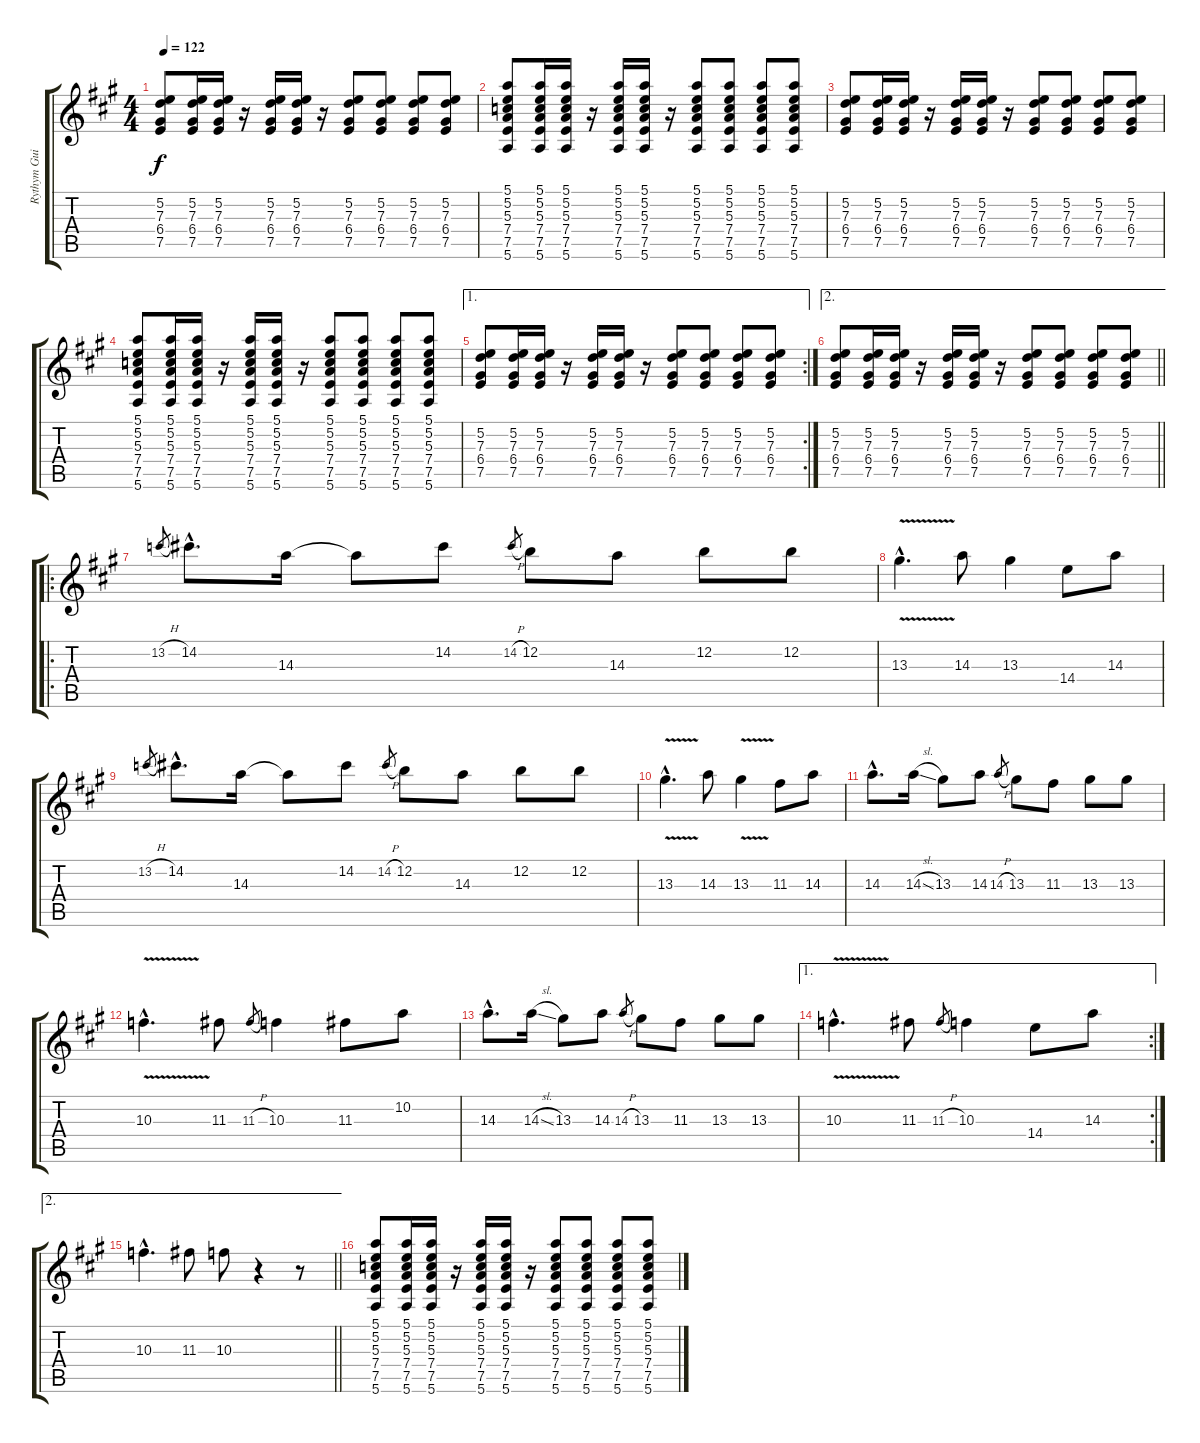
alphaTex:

\track ("Rythym Guitar" "Rythym Gui") {instrument acousticguitarnylon}
\staff {score tabs}
\tuning (E4 B3 G3 D3 A2 E2) {hide}
\ts (4 4)
\tempo 122
\clef g2
\ks a
(5.2 7.3 6.4 7.5).8{dy f} (5.2 7.3 6.4 7.5).16 (5.2 7.3 6.4 7.5).16 r.16 (5.2 7.3 6.4 7.5).16 (5.2 7.3 6.4 7.5).16 r.16 (5.2 7.3 6.4 7.5).8 (5.2 7.3 6.4 7.5).8 (5.2 7.3 6.4 7.5).8 (5.2 7.3 6.4 7.5).8 |
(5.1 5.2 5.3 7.4 7.5 5.6).8 (5.1 5.2 5.3 7.4 7.5 5.6).16 (5.1 5.2 5.3 7.4 7.5 5.6).16 r.16 (5.1 5.2 5.3 7.4 7.5 5.6).16 (5.1 5.2 5.3 7.4 7.5 5.6).16 r.16 (5.1 5.2 5.3 7.4 7.5 5.6).8 (5.1 5.2 5.3 7.4 7.5 5.6).8 (5.1 5.2 5.3 7.4 7.5 5.6).8 (5.1 5.2 5.3 7.4 7.5 5.6).8 |
(5.2 7.3 6.4 7.5).8 (5.2 7.3 6.4 7.5).16 (5.2 7.3 6.4 7.5).16 r.16 (5.2 7.3 6.4 7.5).16 (5.2 7.3 6.4 7.5).16 r.16 (5.2 7.3 6.4 7.5).8 (5.2 7.3 6.4 7.5).8 (5.2 7.3 6.4 7.5).8 (5.2 7.3 6.4 7.5).8 |
(5.1 5.2 5.3 7.4 7.5 5.6).8 (5.1 5.2 5.3 7.4 7.5 5.6).16 (5.1 5.2 5.3 7.4 7.5 5.6).16 r.16 (5.1 5.2 5.3 7.4 7.5 5.6).16 (5.1 5.2 5.3 7.4 7.5 5.6).16 r.16 (5.1 5.2 5.3 7.4 7.5 5.6).8 (5.1 5.2 5.3 7.4 7.5 5.6).8 (5.1 5.2 5.3 7.4 7.5 5.6).8 (5.1 5.2 5.3 7.4 7.5 5.6).8 |
\ae 1
\rc 2
(5.2 7.3 6.4 7.5).8 (5.2 7.3 6.4 7.5).16 (5.2 7.3 6.4 7.5).16 r.16 (5.2 7.3 6.4 7.5).16 (5.2 7.3 6.4 7.5).16 r.16 (5.2 7.3 6.4 7.5).8 (5.2 7.3 6.4 7.5).8 (5.2 7.3 6.4 7.5).8 (5.2 7.3 6.4 7.5).8 |
\ae 2
\barLineRight lightlight
(5.2 7.3 6.4 7.5).8 (5.2 7.3 6.4 7.5).16 (5.2 7.3 6.4 7.5).16 r.16 (5.2 7.3 6.4 7.5).16 (5.2 7.3 6.4 7.5).16 r.16 (5.2 7.3 6.4 7.5).8 (5.2 7.3 6.4 7.5).8 (5.2 7.3 6.4 7.5).8 (5.2 7.3 6.4 7.5).8 |
\ro
13.2{h}.8{gr} 14.2{hac}.8{d} 14.3.16 14.3{t}.8 14.2.8 14.2{h}.8{gr} 12.2.8 14.3.8 12.2.8 12.2.8 |
13.3{v hac}.4{d} 14.3.8 13.3.4 14.4.8 14.3.8 |
13.2{h}.8{gr} 14.2{hac}.8{d} 14.3.16 14.3{t}.8 14.2.8 14.2{h}.8{gr} 12.2.8 14.3.8 12.2.8 12.2.8 |
13.3{v hac}.4{d} 14.3.8 13.3{v}.4 11.3.8 14.3.8 |
14.3{hac}.8{d} 14.3{sl}.16 13.3.8 14.3.8 14.3{h}.8{gr} 13.3.8 11.3.8 13.3.8 13.3.8 |
10.3{v hac}.4{d} 11.3.8 11.3{h}.8{gr} 10.3.4 11.3.8 10.2.8 |
14.3{hac}.8{d} 14.3{sl}.16 13.3.8 14.3.8 14.3{h}.8{gr} 13.3.8 11.3.8 13.3.8 13.3.8 |
\ae 1
\rc 2
10.3{v hac}.4{d} 11.3.8 11.3{h}.8{gr} 10.3.4 14.4.8 14.3.8 |
\ae 2
\barLineRight lightlight
10.3{hac}.4{d} 11.3.8 10.3.8 r.4 r.8 |
(5.1 5.2 5.3 7.4 7.5 5.6).8 (5.1 5.2 5.3 7.4 7.5 5.6).16 (5.1 5.2 5.3 7.4 7.5 5.6).16 r.16 (5.1 5.2 5.3 7.4 7.5 5.6).16 (5.1 5.2 5.3 7.4 7.5 5.6).16 r.16 (5.1 5.2 5.3 7.4 7.5 5.6).8 (5.1 5.2 5.3 7.4 7.5 5.6).8 (5.1 5.2 5.3 7.4 7.5 5.6).8 (5.1 5.2 5.3 7.4 7.5 5.6).8
